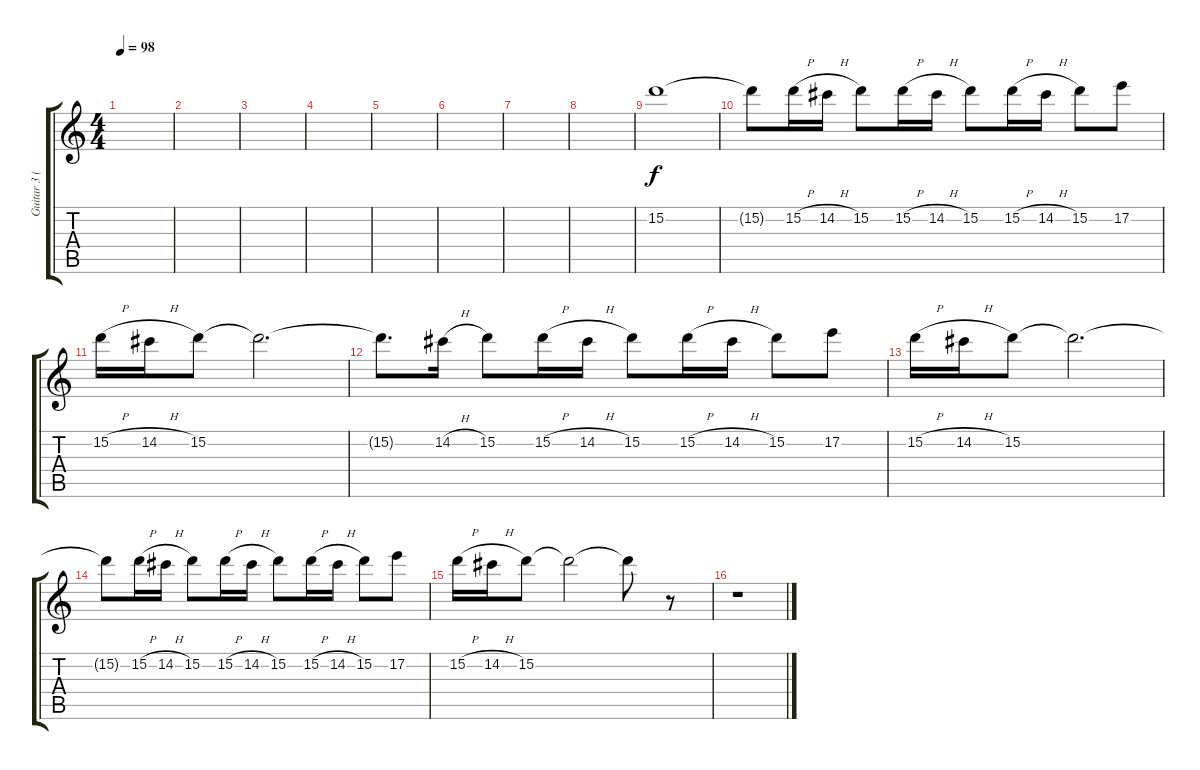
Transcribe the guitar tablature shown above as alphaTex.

\track ("Guitar 3 (elec. w/dist. and reverb) Jimm" "Guitar 3 (") {instrument overdrivenguitar}
\staff {score tabs}
\tuning (E4 B3 G3 D3 A2 E2) {hide}
\ts (4 4)
\tempo 98
\clef g2
\ks c
|
|
|
|
|
|
|
|
15.2.1 |
15.2{t}.8 15.2{h}.16 14.2{h}.16 15.2.8 15.2{h}.16 14.2{h}.16 15.2.8 15.2{h}.16 14.2{h}.16 15.2.8 17.2.8 |
15.2{h}.16 14.2{h}.16 15.2.8 15.2{t}.2{d} |
15.2{t}.8{d} 14.2{h}.16 15.2.8 15.2{h}.16 14.2{h}.16 15.2.8 15.2{h}.16 14.2{h}.16 15.2.8 17.2.8 |
15.2{h}.16 14.2{h}.16 15.2.8 15.2{t}.2{d} |
15.2{t}.8 15.2{h}.16 14.2{h}.16 15.2.8 15.2{h}.16 14.2{h}.16 15.2.8 15.2{h}.16 14.2{h}.16 15.2.8 17.2.8 |
15.2{h}.16 14.2{h}.16 15.2.8 15.2{t}.2 15.2{t}.8 r.8 |
r.1
